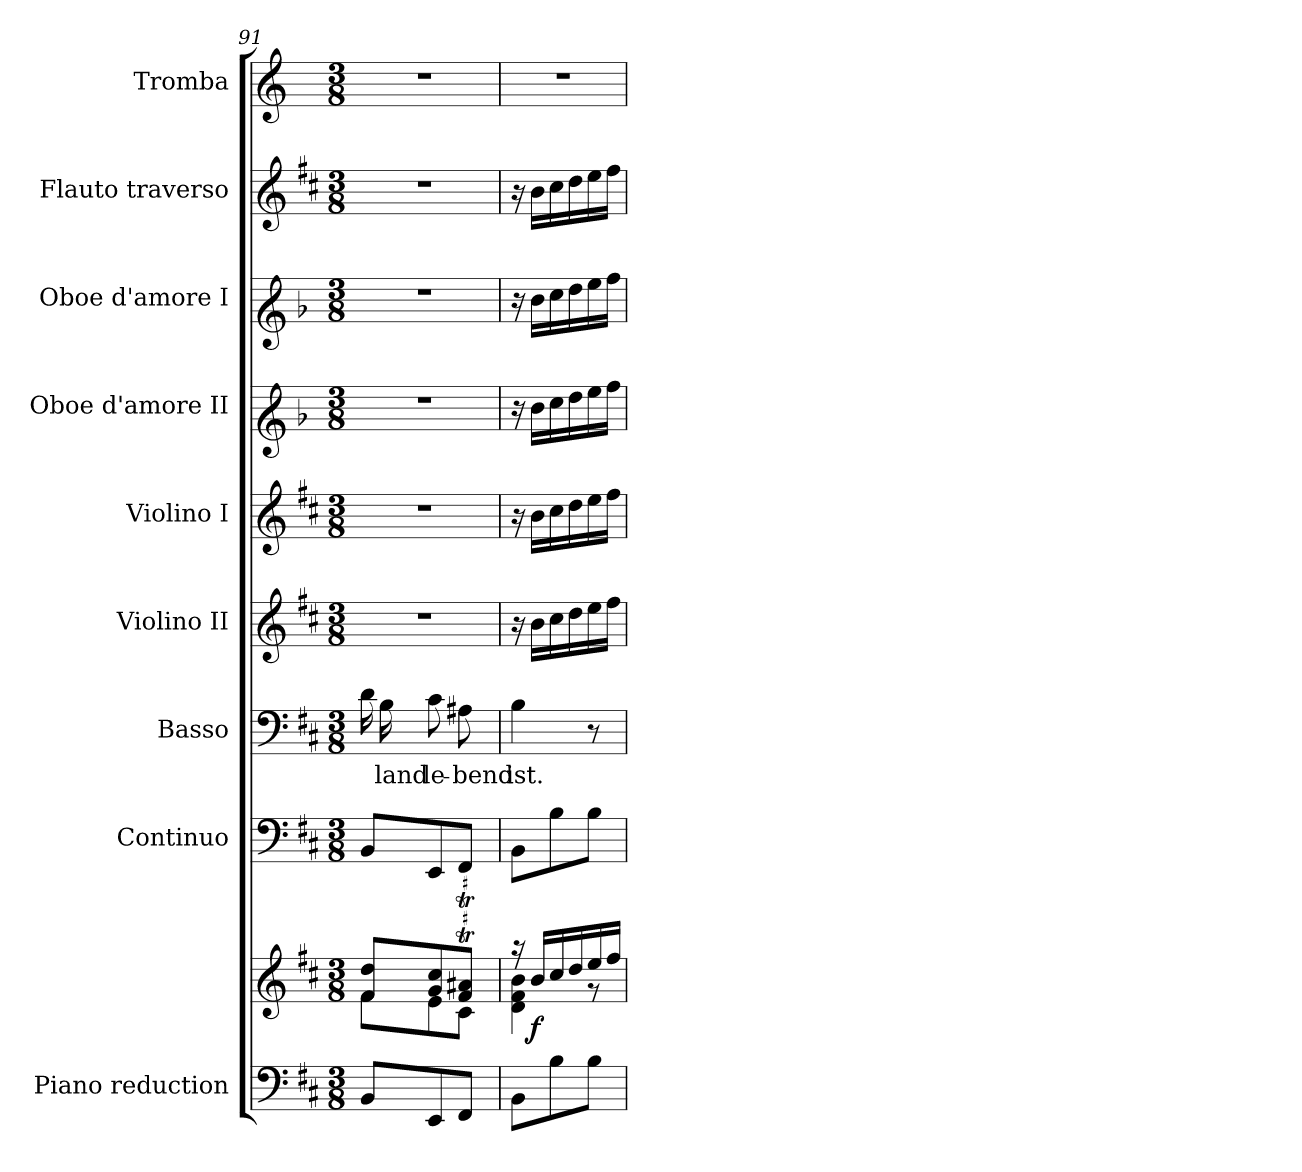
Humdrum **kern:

**kern	**kern	**dynam	**kern	**dynam	**kern	**text	**kern	**dynam	**kern	**dynam	**kern	**dynam	**kern	**dynam	**kern	**dynam	**kern
*part9	*part9	*part9	*part8	*part8	*part7	*part7	*part6	*part6	*part5	*part5	*part4	*part4	*part3	*part3	*part2	*part2	*part1
*staff10	*staff9	*staff9/10	*staff8	*staff8	*staff7	*staff7	*staff6	*staff6	*staff5	*staff5	*staff4	*staff4	*staff3	*staff3	*staff2	*staff2	*staff1
*I"Piano reduction	*	*	*I"Continuo	*	*I"Basso	*	*I"Violino II	*	*I"Violino I	*	*I"Oboe d'amore II	*	*I"Oboe d'amore I	*	*I"Flauto traverso	*	*I"Tromba
*I'Pno	*	*	*	*	*	*	*I'Vln	*	*I'Vln	*	*	*	*	*	*I'Fl	*	*
!!LO:PB:g=z
*clefF4	*clefG2	*	*clefF4	*	*clefF4	*	*clefG2	*	*clefG2	*	*clefG1	*	*clefG1	*	*clefG2	*	*clefG2
*	*	*	*	*	*	*	*	*	*	*	*ITrd2c3	*	*ITrd2c3	*	*	*	*ITrd-1c-2
*k[f#c#]	*k[f#c#]	*	*k[f#c#]	*	*k[f#c#]	*	*k[f#c#]	*	*k[f#c#]	*	*k[f#c#]	*	*k[f#c#]	*	*k[f#c#]	*	*k[f#c#]
*M3/8	*M3/8	*	*M3/8	*	*M3/8	*	*M3/8	*	*M3/8	*	*M3/8	*	*M3/8	*	*M3/8	*	*M3/8
=91	=91	=91	=91	=91	=91	=91	=91	=91	=91	=91	=91	=91	=91	=91	=91	=91	=91
*	*^	*	*	*	*	*	*	*	*	*	*	*	*	*	*	*	*
8BB/L	8f#/ 8dd/L	8f#\L	.	8BB/L	.	16d\	.	4.r	.	4.r	.	4.r	.	4.r	.	4.r	.	4.r
!	!	!	!	!	!	!	!LO:LY:b	!	!	!	!	!	!	!	!	!	!	!
.	.	.	.	.	.	16B\	-land	.	.	.	.	.	.	.	.	.	.	.
!	!	!	!	!	!	!	!LO:LY:b	!	!	!	!	!	!	!	!	!	!	!
8EE/	8g/ 8cc#/	8e\	.	8EE/	.	8c#\	le-	.	.	.	.	.	.	.	.	.	.	.
!	!	!	!	!	!	!	!LO:LY:b	!	!	!	!	!	!	!	!	!	!	!
8FF#/J	8f#/T 8a#X/TJ	8c#\J	.	8FF#/J	.	8A#X\	-bend	.	.	.	.	.	.	.	.	.	.	.
=92	=92	=92	=92	=92	=92	=92	=92	=92	=92	=92	=92	=92	=92	=92	=92	=92	=92	=92
!	!	!	!	!	!LO:DY:a	!	!LO:LY:b	!	!	!	!	!	!	!	!	!	!	!
8BB\L	16r	4d\ 4f#\ 4b\	.	8BB\L	other-dynamics	4B\	ist.	16r	.	16r	.	16r	.	16r	.	16r	.	4.r
!	!	!	!LO:DY:b	!	!	!	!	!	!LO:DY:b	!	!LO:DY:b	!	!LO:DY:b	!	!LO:DY:b	!	!LO:DY:b	!
.	16b/LL	.	f	.	.	.	.	16b\LL	other-dynamics	16b\LL	other-dynamics	16b\LL	other-dynamics	16b\LL	other-dynamics	16b\LL	other-dynamics	.
8B\	16cc#/	.	.	8B\	.	.	.	16cc#\	.	16cc#\	.	16cc#\	.	16cc#\	.	16cc#\	.	.
.	16dd/	.	.	.	.	.	.	16dd\	.	16dd\	.	16dd\	.	16dd\	.	16dd\	.	.
8B\J	16ee/	8r	.	8B\J	.	8r	.	16ee\	.	16ee\	.	16ee\	.	16ee\	.	16ee\	.	.
.	16ff#/JJ	.	.	.	.	.	.	16ff#\JJ	.	16ff#\JJ	.	16ff#\JJ	.	16ff#\JJ	.	16ff#\JJ	.	.
*	*v	*v	*	*	*	*	*	*	*	*	*	*	*	*	*	*	*	*
=	=	=	=	=	=	=	=	=	=	=	=	=	=	=	=	=	=
*-	*-	*-	*-	*-	*-	*-	*-	*-	*-	*-	*-	*-	*-	*-	*-	*-	*-
